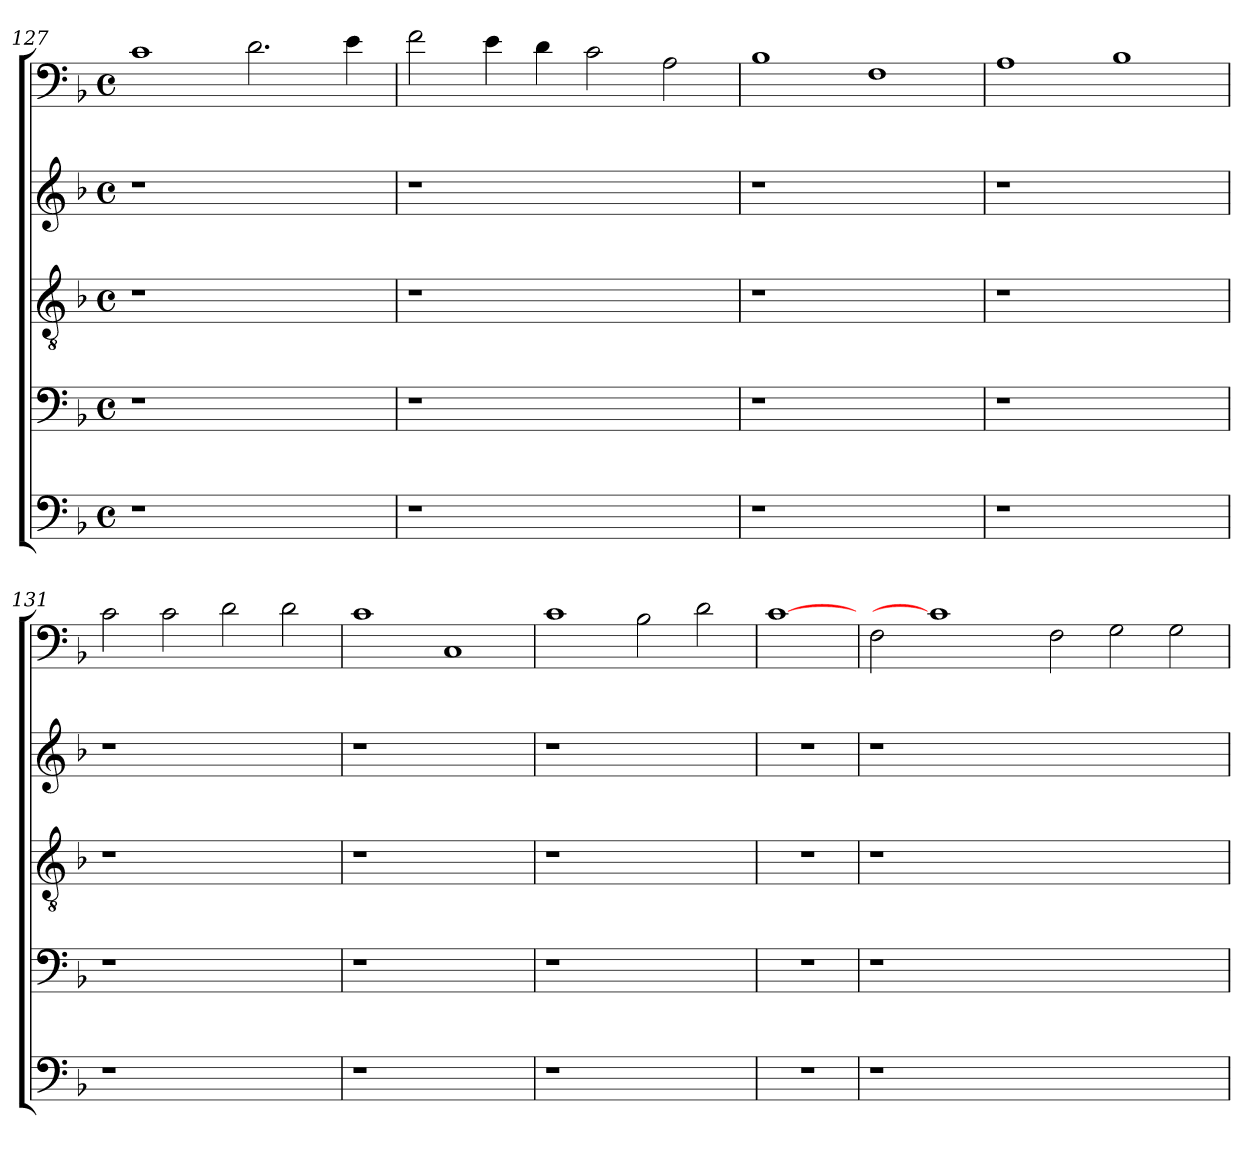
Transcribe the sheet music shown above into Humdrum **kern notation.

**kern	**kern	**kern	**kern	**kern
*part5	*part4	*part3	*part2	*part1
*staff5	*staff4	*staff3	*staff2	*staff1
!!LO:PB:g=z
*clefF4	*clefF4	*clefGv2	*clefG2	*clefF4
*	*ITrd-3c-5	*ITrd-3c-5	*ITrd-3c-5	*ITrd-3c-5
*k[b-]	*k[b-e-]	*k[b-e-]	*k[b-e-]	*k[b-e-]
*F:	*B-:	*B-:	*B-:	*B-:
*M4/4	*M4/4	*M4/4	*M4/4	*M4/4
*met(c)	*met(c)	*met(c)	*met(c)	*met(c)
=127	=127	=127	=127	=127
1r	1r	1r	1r	1f
1ryy	1ryy	1ryy	1ryy	2.g\
.	.	.	.	4a\
=128	=128	=128	=128	=128
1r	1r	1r	1r	2b-\
.	.	.	.	4a\
.	.	.	.	4g\
1ryy	1ryy	1ryy	1ryy	2f\
.	.	.	.	2d\
=129	=129	=129	=129	=129
1r	1r	1r	1r	1e-
1ryy	1ryy	1ryy	1ryy	1B-
=130	=130	=130	=130	=130
1r	1r	1r	1r	1d
1ryy	1ryy	1ryy	1ryy	1e-
!!LO:LB:g=z
=131	=131	=131	=131	=131
1r	1r	1r	1r	2f\
.	.	.	.	2f\
1ryy	1ryy	1ryy	1ryy	2g\
.	.	.	.	2g\
=132	=132	=132	=132	=132
1r	1r	1r	1r	1f
1ryy	1ryy	1ryy	1ryy	1F
=133	=133	=133	=133	=133
1r	1r	1r	1r	1f
1ryy	1ryy	1ryy	1ryy	2e-\
.	.	.	.	2g\
=134	=134	=134	=134	=134
1r	1r	1r	1r	[1f
!!LO:LB:g=z
=135	=135	=135	=135	=135
1r	1r	1r	1r	2B-\
.	.	.	.	1f]
0ryy	0ryy	0ryy	0ryy	.
.	.	.	.	2B-\
.	.	.	.	2c\
.	.	.	.	2c\
=	=	=	=	=
*-	*-	*-	*-	*-
